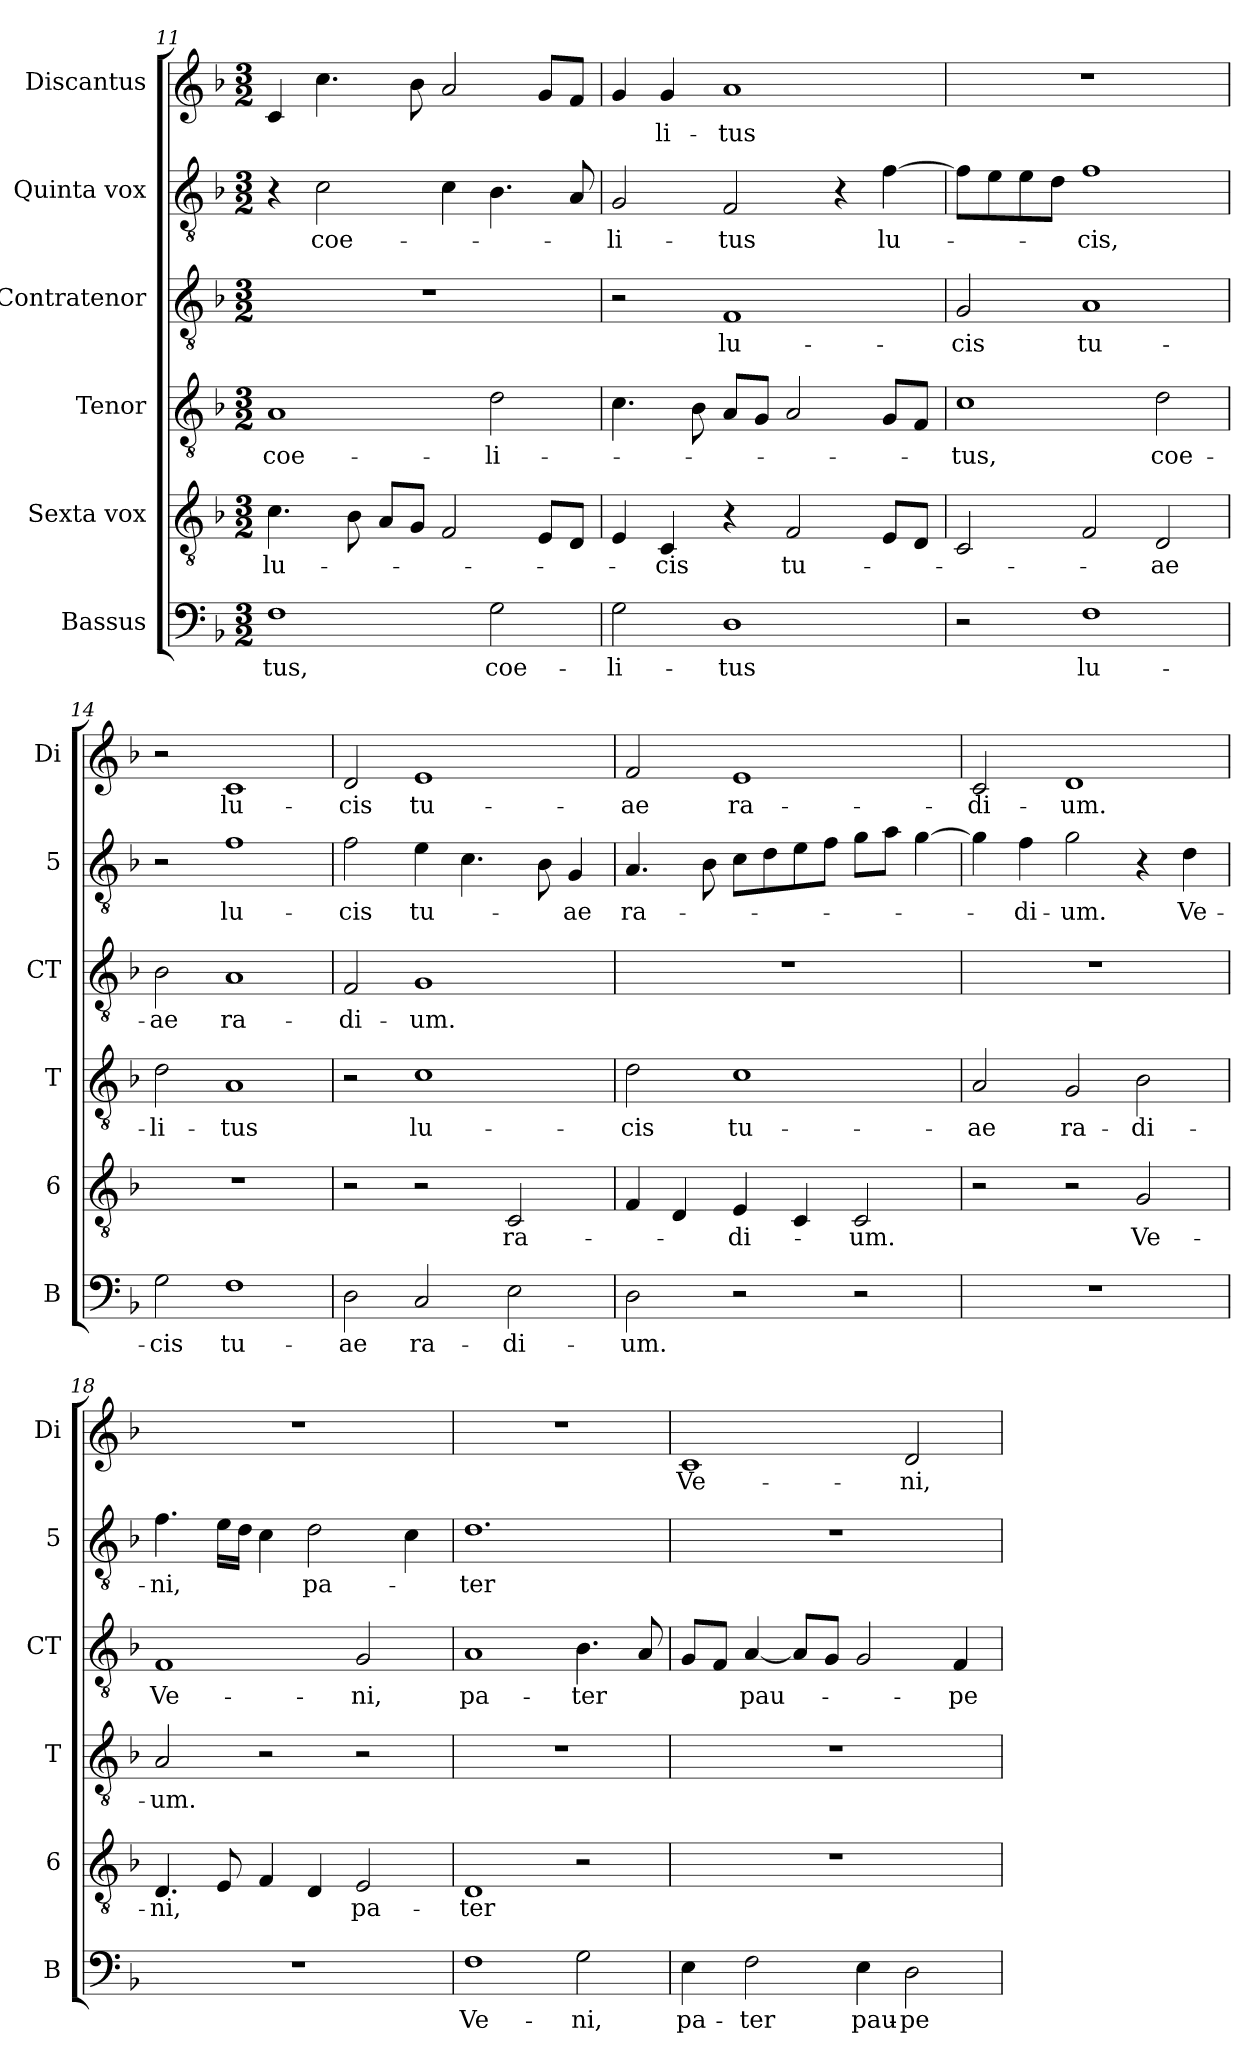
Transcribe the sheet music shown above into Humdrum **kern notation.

**kern	**text	**kern	**text	**kern	**text	**kern	**text	**kern	**text	**kern	**text
*part6	*part6	*part5	*part5	*part4	*part4	*part3	*part3	*part2	*part2	*part1	*part1
*staff6	*staff6	*staff5	*staff5	*staff4	*staff4	*staff3	*staff3	*staff2	*staff2	*staff1	*staff1
*I"Bassus	*	*I"Sexta vox	*	*I"Tenor	*	*I"Contratenor	*	*I"Quinta vox	*	*I"Discantus	*
*I'B	*	*I'6	*	*I'T	*	*I'CT	*	*I'5	*	*I'Di	*
*clefF4	*	*clefGv2	*	*clefGv2	*	*clefGv2	*	*clefGv2	*	*clefG2	*
*k[b-]	*	*k[b-]	*	*k[b-]	*	*k[b-]	*	*k[b-]	*	*k[b-]	*
*F:	*	*F:	*	*F:	*	*F:	*	*F:	*	*F:	*
*M3/2	*	*M3/2	*	*M3/2	*	*M3/2	*	*M3/2	*	*M3/2	*
=11	=11	=11	=11	=11	=11	=11	=11	=11	=11	=11	=11
!	!LO:LY:b	!	!LO:LY:b	!	!LO:LY:b	!	!	!	!	!	!
1F	-tus,	4.c\	lu-	1A	coe-	1.r	.	4r	.	4c/	.
!	!	!	!	!	!	!	!	!	!LO:LY:b	!	!
.	.	.	.	.	.	.	.	2c\	coe-	4.cc\	.
.	.	8B-\	.	.	.	.	.	.	.	.	.
.	.	8A/L	.	.	.	.	.	.	.	.	.
.	.	8G/J	.	.	.	.	.	.	.	8b-\	.
.	.	2F/	.	.	.	.	.	4c\	.	2a/	.
!	!LO:LY:b	!	!	!	!LO:LY:b	!	!	!	!	!	!
2G\	coe-	.	.	2d\	-li-	.	.	4.B-\	.	.	.
.	.	8E/L	.	.	.	.	.	.	.	8g/L	.
.	.	8D/J	.	.	.	.	.	8A/	.	8f/J	.
=12	=12	=12	=12	=12	=12	=12	=12	=12	=12	=12	=12
!	!LO:LY:b	!	!	!	!	!	!	!	!LO:LY:b	!	!
2G\	-li-	4E/	.	4.c\	.	2r	.	2G/	-li-	4g/	.
!	!	!	!LO:LY:b	!	!	!	!	!	!	!	!LO:LY:b
.	.	4C/	-cis	.	.	.	.	.	.	4g/	-li-
.	.	.	.	8B-\	.	.	.	.	.	.	.
!	!LO:LY:b	!	!	!	!	!	!LO:LY:b	!	!LO:LY:b	!	!LO:LY:b
1D	-tus	4r	.	8A/L	.	1F	lu-	2F/	-tus	1a	-tus
.	.	.	.	8G/J	.	.	.	.	.	.	.
!	!	!	!LO:LY:b	!	!	!	!	!	!	!	!
.	.	2F/	tu-	2A/	.	.	.	.	.	.	.
.	.	.	.	.	.	.	.	4r	.	.	.
!	!	!	!	!	!	!	!	!	!LO:LY:b	!	!
.	.	8E/L	.	8G/L	.	.	.	[4f\	lu-	.	.
.	.	8D/J	.	8F/J	.	.	.	.	.	.	.
!!LO:PB:g=z
=13	=13	=13	=13	=13	=13	=13	=13	=13	=13	=13	=13
!	!	!	!	!	!LO:LY:b	!	!LO:LY:b	!	!	!	!
2r	.	2C/	.	1c	-tus,	2G/	-cis	8f\L]	.	1.r	.
.	.	.	.	.	.	.	.	8e\	.	.	.
.	.	.	.	.	.	.	.	8e\	.	.	.
.	.	.	.	.	.	.	.	8d\J	.	.	.
!	!LO:LY:b	!	!	!	!	!	!LO:LY:b	!	!LO:LY:b	!	!
1F	lu-	2F/	.	.	.	1A	tu-	1f	-cis,	.	.
!	!	!	!LO:LY:b	!	!LO:LY:b	!	!	!	!	!	!
.	.	2D/	-ae	2d\	coe-	.	.	.	.	.	.
=14	=14	=14	=14	=14	=14	=14	=14	=14	=14	=14	=14
!	!LO:LY:b	!	!	!	!LO:LY:b	!	!LO:LY:b	!	!	!	!
2G\	-cis	1.r	.	2d\	-li-	2B-\	-ae	2r	.	2r	.
!	!LO:LY:b	!	!	!	!LO:LY:b	!	!LO:LY:b	!	!LO:LY:b	!	!LO:LY:b
1F	tu-	.	.	1A	-tus	1A	ra-	1f	lu-	1c	lu-
=15	=15	=15	=15	=15	=15	=15	=15	=15	=15	=15	=15
!	!LO:LY:b	!	!	!	!	!	!LO:LY:b	!	!LO:LY:b	!	!LO:LY:b
2D\	-ae	2r	.	2r	.	2F/	-di-	2f\	-cis	2d/	-cis
!	!LO:LY:b	!	!	!	!LO:LY:b	!	!LO:LY:b	!	!LO:LY:b	!	!LO:LY:b
2C/	ra-	2r	.	1c	lu-	1G	-um.	4e\	tu-	1e	tu-
.	.	.	.	.	.	.	.	4.c\	.	.	.
!	!LO:LY:b	!	!LO:LY:b	!	!	!	!	!	!	!	!
2E\	-di-	2C/	ra-	.	.	.	.	.	.	.	.
.	.	.	.	.	.	.	.	8B-\	.	.	.
!	!	!	!	!	!	!	!	!	!LO:LY:b	!	!
.	.	.	.	.	.	.	.	4G/	-ae	.	.
=16	=16	=16	=16	=16	=16	=16	=16	=16	=16	=16	=16
!	!LO:LY:b	!	!	!	!LO:LY:b	!	!	!	!LO:LY:b	!	!LO:LY:b
2D\	-um.	4F/	.	2d\	-cis	1.r	.	4.A/	ra-	2f/	-ae
.	.	4D/	.	.	.	.	.	.	.	.	.
.	.	.	.	.	.	.	.	8B-\	.	.	.
!	!	!	!LO:LY:b	!	!LO:LY:b	!	!	!	!	!	!LO:LY:b
2r	.	4E/	-di-	1c	tu-	.	.	8c\L	.	1e	ra-
.	.	.	.	.	.	.	.	8d\	.	.	.
.	.	4C/	.	.	.	.	.	8e\	.	.	.
.	.	.	.	.	.	.	.	8f\J	.	.	.
!	!	!	!LO:LY:b	!	!	!	!	!	!	!	!
2r	.	2C/	-um.	.	.	.	.	8g\L	.	.	.
.	.	.	.	.	.	.	.	8a\J	.	.	.
.	.	.	.	.	.	.	.	[4g\	.	.	.
=17	=17	=17	=17	=17	=17	=17	=17	=17	=17	=17	=17
!	!	!	!	!	!LO:LY:b	!	!	!	!	!	!LO:LY:b
1.r	.	2r	.	2A/	-ae	1.r	.	4g\]	.	2c/	-di-
!	!	!	!	!	!	!	!	!	!LO:LY:b	!	!
.	.	.	.	.	.	.	.	4f\	-di-	.	.
!	!	!	!	!	!LO:LY:b	!	!	!	!LO:LY:b	!	!LO:LY:b
.	.	2r	.	2G/	ra-	.	.	2g\	-um.	1d	-um.
!	!	!	!LO:LY:b	!	!LO:LY:b	!	!	!	!	!	!
.	.	2G/	Ve-	2B-\	-di-	.	.	4r	.	.	.
!	!	!	!	!	!	!	!	!	!LO:LY:b	!	!
.	.	.	.	.	.	.	.	4d\	Ve-	.	.
=18	=18	=18	=18	=18	=18	=18	=18	=18	=18	=18	=18
!	!	!	!LO:LY:b	!	!LO:LY:b	!	!LO:LY:b	!	!LO:LY:b	!	!
1.r	.	4.D/	-ni,	2A/	-um.	1F	Ve-	4.f\	-ni,	1.r	.
.	.	8E/	.	.	.	.	.	16e\LL	.	.	.
.	.	.	.	.	.	.	.	16d\JJ	.	.	.
.	.	4F/	.	2r	.	.	.	4c\	.	.	.
!	!	!	!	!	!	!	!	!	!LO:LY:b	!	!
.	.	4D/	.	.	.	.	.	2d\	pa-	.	.
!	!	!	!LO:LY:b	!	!	!	!LO:LY:b	!	!	!	!
.	.	2E/	pa-	2r	.	2G/	-ni,	.	.	.	.
.	.	.	.	.	.	.	.	4c\	.	.	.
!!LO:LB:g=z
=19	=19	=19	=19	=19	=19	=19	=19	=19	=19	=19	=19
!	!LO:LY:b	!	!LO:LY:b	!	!	!	!LO:LY:b	!	!LO:LY:b	!	!
1F	Ve-	1D	-ter	1.r	.	1A	pa-	1.d	-ter	1.r	.
!	!LO:LY:b	!	!	!	!	!	!LO:LY:b	!	!	!	!
2G\	-ni,	2r	.	.	.	4.B-\	-ter	.	.	.	.
.	.	.	.	.	.	8A/	.	.	.	.	.
=20	=20	=20	=20	=20	=20	=20	=20	=20	=20	=20	=20
!	!LO:LY:b	!	!	!	!	!	!	!	!	!	!LO:LY:b
4E\	pa-	1.r	.	1.r	.	8G/L	.	1.r	.	1c	Ve-
.	.	.	.	.	.	8F/J	.	.	.	.	.
!	!LO:LY:b	!	!	!	!	!	!LO:LY:b	!	!	!	!
2F\	-ter	.	.	.	.	[4A/	pau-	.	.	.	.
.	.	.	.	.	.	8A/L]	.	.	.	.	.
.	.	.	.	.	.	8G/J	.	.	.	.	.
!	!LO:LY:b	!	!	!	!	!	!	!	!	!	!
4E\	pau-	.	.	.	.	2G/	.	.	.	.	.
!	!LO:LY:b	!	!	!	!	!	!	!	!	!	!LO:LY:b
2D\	-pe-	.	.	.	.	.	.	.	.	2d/	-ni,
!	!	!	!	!	!	!	!LO:LY:b	!	!	!	!
.	.	.	.	.	.	4F/	-pe-	.	.	.	.
=	=	=	=	=	=	=	=	=	=	=	=
*-	*-	*-	*-	*-	*-	*-	*-	*-	*-	*-	*-
